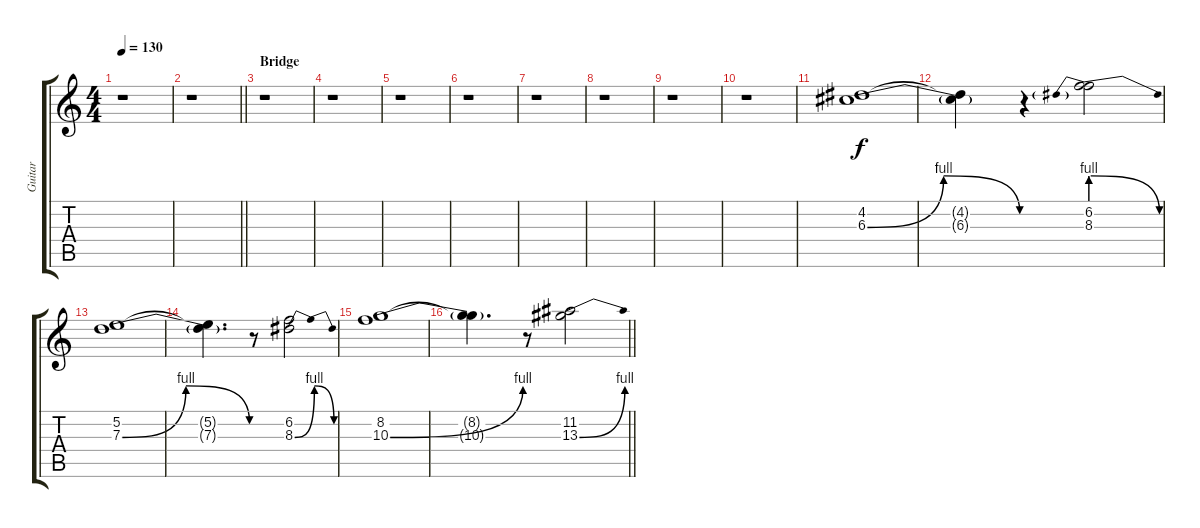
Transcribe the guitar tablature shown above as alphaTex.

\track ("Guitar" "Guitar") {instrument overdrivenguitar}
\staff {score tabs}
\tuning (E4 B3 G3 D3 A2 E2) {hide}
\ts (4 4)
\tempo 130
\clef g2
\ks c
r.1{dy f} |
\barLineRight lightlight
r.1 |
\section ("" "Bridge")
r.1 |
r.1 |
r.1 |
r.1 |
r.1 |
r.1 |
r.1 |
r.1 |
(4.2 6.3{be (bendrelease 0 0 7 4 50 4 60 0)}).1 |
(4.2{t} 6.3{t}).4 r.4 (6.2 8.3{be (prebendrelease 0 4 60 0)}).2 |
(5.2 7.3{be (bendrelease 0 0 7 4 55 4 60 0)}).1 |
(5.2{t} 7.3{t}).4{d} r.8 (6.2 8.3{be (bendrelease 0 0 15 4 50 4 60 0)}).2 |
(8.2 10.3{be (bend 0 0 60 4)}).1 |
\barLineRight lightlight
(8.2{t} 10.3{t}).4{d} r.8 (11.2 13.3{be (bend 0 0 60 4)}).2
